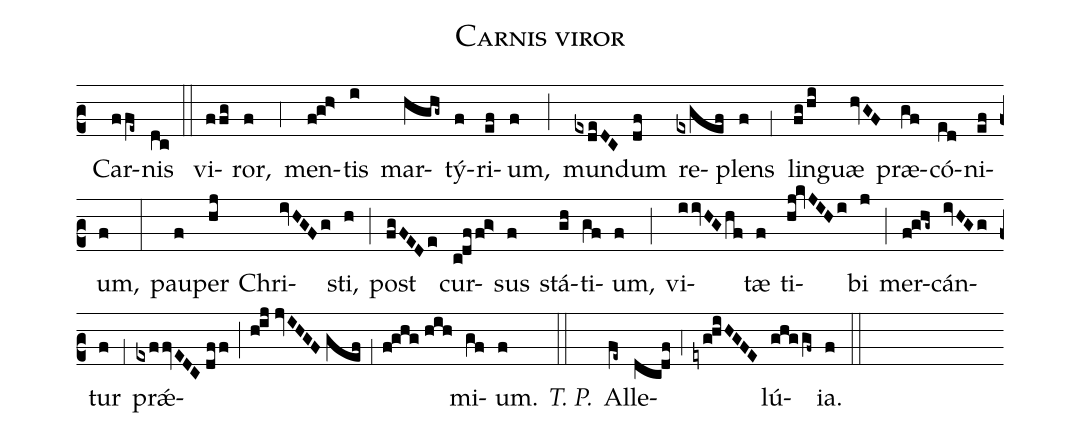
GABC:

name:Carnis viror;
office-part:Antiphona;
mode:6;
%%
(c2) () Car(ffe~)nis(dc) (::) vi(ffg)ror,(f) (;4) men(f!g!h>)tis(i) mar(hghg~)tý(f)ri(ef)um,(f) (;) mun(exdeDC)dum(df) re(exgef)plens(f) (;1) lin(fg/hi)guæ(hvGF) præ(gf)có(ed)ni(ef)um,(f) (:) pau(f)per(hj) Chri(ivHGFg)sti,(h) (;) post(fgFEDe) cur(c!dffg>)sus(f) stá(gh)ti(gf)um,(f) (;) vi(iivHG/hf)tæ(f) ti(hj!kvJIHi)bi(j) (;) mer(f!ghg~)cán(ivHGg)tur(f) (;1) pr<sp>'ae</sp>(exffvEDC//dff;h!ij//jvIHGF//gef;1f!ghg//hih)mi(gf)um.(f) <i>T. P.</i>(::) Al(fe~)le(dc@df;4eyg!hiHGFE)lú(ghggf~)ia.(f) (::)
